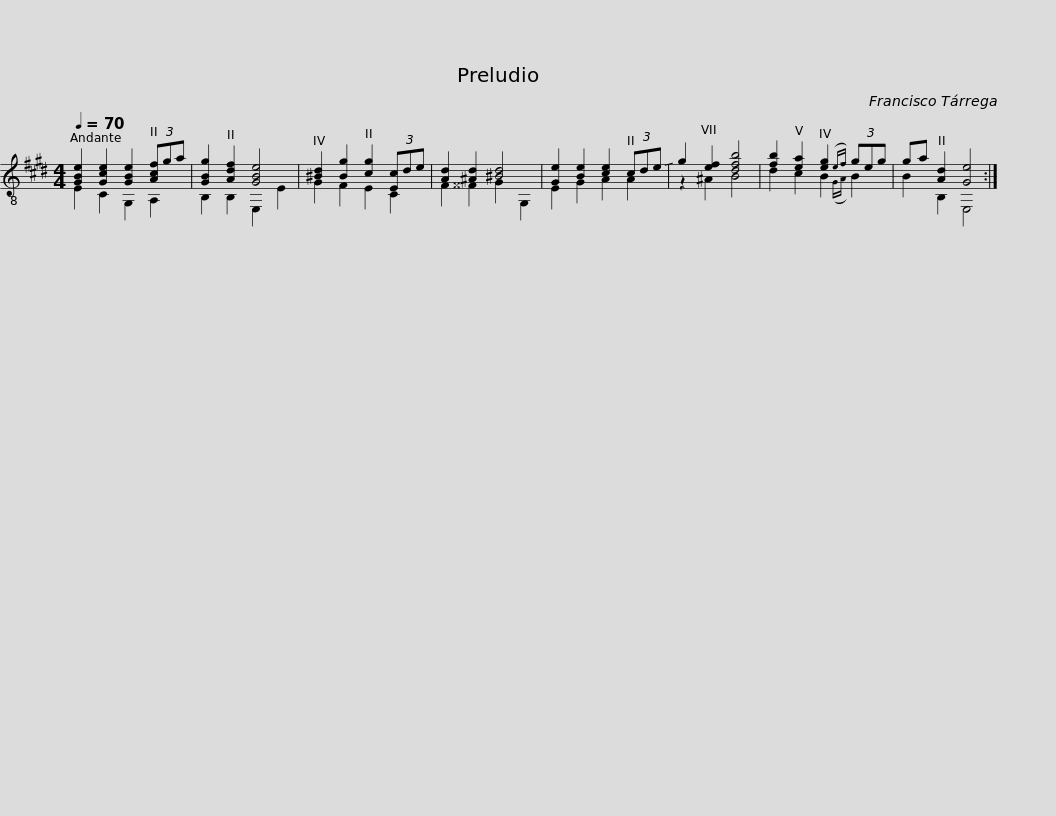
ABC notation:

X:1
%%score ( 1 2 )
L:1/8
Q:1/4=70
M:4/4
I:linebreak $
K:E
V:1 treble-8
V:2 treble-8
V:1
 [GBe]2 [Gce]2 [GBe]2 (3[Acf]ga | [GBg]2 [Adf]2 [GBe]4 |$ [^Bd]2 [Bg]2 [cg]2 (3[Ec]de | [Ad]2 [^Ad]2 [^Bd]4 |$ [Ge]2 [Be]2 [ce]2 (3cd!-(!e | %5
 !-)!g2 [ef]2 [dfb]4 |$ [fb]2 [ea]2 [eg]2({e!-(!f)} (3!-)!geg | ga [Ad]2 [Ge]4 :| %8
V:2
 E2 C2 G,2 A,2 | B,2 B,2 E,2 E2 |$ G2 F2 E2 C2 | F2 ^^F2 G2 G,2 |$ E2 G2 A2 A2 | %5
 z2 ^A2 B4 |$ d2 c2 B2({G!-(!A)} !-)!B2 | B2 B,2 E,4 :| %8
